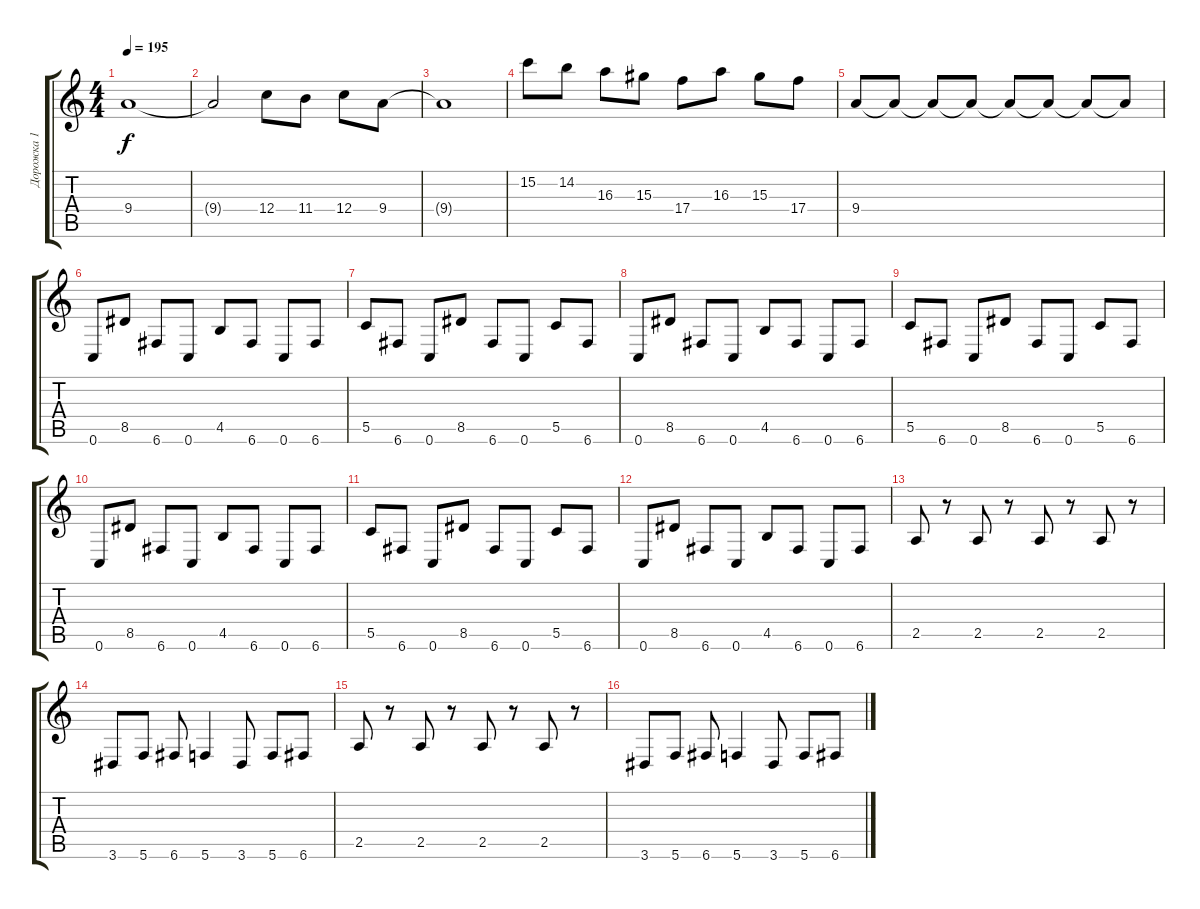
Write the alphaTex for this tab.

\track ("Дорожка 1" "Дорожка 1") {instrument distortionguitar}
\staff {score tabs}
\tuning (D4 A3 F3 C3 G2 C2) {hide}
\ts (4 4)
\tempo 195
\clef g2
\ks c
9.4{t}.1{dy f} |
9.4{t}.2 12.4.8 11.4.8 12.4.8 9.4.8 |
9.4{t}.1 |
15.2.8 14.2.8 16.3.8 15.3.8 17.4.8 16.3.8 15.3.8 17.4.8 |
9.4.8 9.4{t}.8{volume 14} 9.4{t}.8{volume 12} 9.4{t}.8{volume 10} 9.4{t}.8{volume 8} 9.4{t}.8{volume 6} 9.4{t}.8{volume 4} 9.4{t}.8{volume 2} |
0.6.8{volume 16} 8.5.8 6.6.8 0.6.8 4.5.8 6.6.8 0.6.8 6.6.8 |
5.5.8 6.6.8 0.6.8 8.5.8 6.6.8 0.6.8 5.5.8 6.6.8 |
0.6.8 8.5.8 6.6.8 0.6.8 4.5.8 6.6.8 0.6.8 6.6.8 |
5.5.8 6.6.8 0.6.8 8.5.8 6.6.8 0.6.8 5.5.8 6.6.8 |
0.6.8 8.5.8 6.6.8 0.6.8 4.5.8 6.6.8 0.6.8 6.6.8 |
5.5.8 6.6.8 0.6.8 8.5.8 6.6.8 0.6.8 5.5.8 6.6.8 |
0.6.8 8.5.8 6.6.8 0.6.8 4.5.8 6.6.8 0.6.8 6.6.8 |
2.5.8 r.8 2.5.8 r.8 2.5.8 r.8 2.5.8 r.8 |
3.6.8 5.6.8 6.6.8 5.6.4 3.6.8 5.6.8 6.6.8 |
2.5.8 r.8 2.5.8 r.8 2.5.8 r.8 2.5.8 r.8 |
3.6.8 5.6.8 6.6.8 5.6.4 3.6.8 5.6.8 6.6.8
